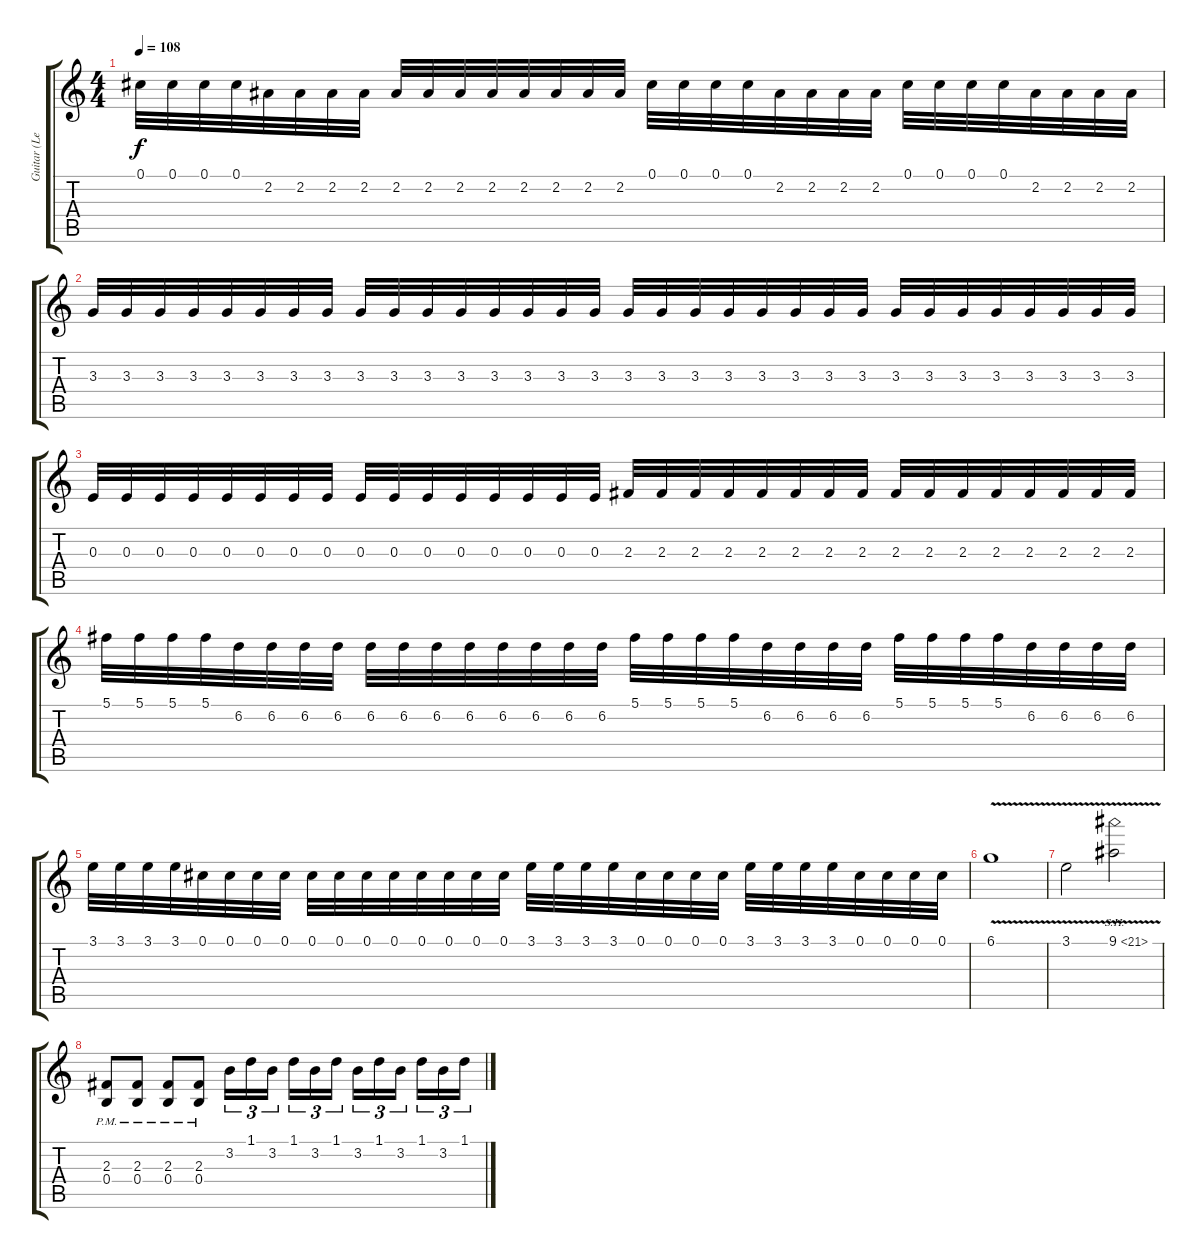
\track ("Guitar (Left)" "Guitar (Le") {instrument distortionguitar}
\staff {score tabs}
\tuning (Db4 Ab3 E3 B2 Gb2 B1) {hide}
\ts (4 4)
\tempo 108
\clef g2
\ks c
0.1.32{dy f} 0.1.32 0.1.32 0.1.32 2.2.32 2.2.32 2.2.32 2.2.32 2.2.32 2.2.32 2.2.32 2.2.32 2.2.32 2.2.32 2.2.32 2.2.32 0.1.32 0.1.32 0.1.32 0.1.32 2.2.32 2.2.32 2.2.32 2.2.32 0.1.32 0.1.32 0.1.32 0.1.32 2.2.32 2.2.32 2.2.32 2.2.32 |
3.3.32 3.3.32 3.3.32 3.3.32 3.3.32 3.3.32 3.3.32 3.3.32 3.3.32 3.3.32 3.3.32 3.3.32 3.3.32 3.3.32 3.3.32 3.3.32 3.3.32 3.3.32 3.3.32 3.3.32 3.3.32 3.3.32 3.3.32 3.3.32 3.3.32 3.3.32 3.3.32 3.3.32 3.3.32 3.3.32 3.3.32 3.3.32 |
0.3.32 0.3.32 0.3.32 0.3.32 0.3.32 0.3.32 0.3.32 0.3.32 0.3.32 0.3.32 0.3.32 0.3.32 0.3.32 0.3.32 0.3.32 0.3.32 2.3.32 2.3.32 2.3.32 2.3.32 2.3.32 2.3.32 2.3.32 2.3.32 2.3.32 2.3.32 2.3.32 2.3.32 2.3.32 2.3.32 2.3.32 2.3.32 |
5.1.32 5.1.32 5.1.32 5.1.32 6.2.32 6.2.32 6.2.32 6.2.32 6.2.32 6.2.32 6.2.32 6.2.32 6.2.32 6.2.32 6.2.32 6.2.32 5.1.32 5.1.32 5.1.32 5.1.32 6.2.32 6.2.32 6.2.32 6.2.32 5.1.32 5.1.32 5.1.32 5.1.32 6.2.32 6.2.32 6.2.32 6.2.32 |
3.1.32 3.1.32 3.1.32 3.1.32 0.1.32 0.1.32 0.1.32 0.1.32 0.1.32 0.1.32 0.1.32 0.1.32 0.1.32 0.1.32 0.1.32 0.1.32 3.1.32 3.1.32 3.1.32 3.1.32 0.1.32 0.1.32 0.1.32 0.1.32 3.1.32 3.1.32 3.1.32 3.1.32 0.1.32 0.1.32 0.1.32 0.1.32 |
6.1{v}.1 |
3.1{v}.2 9.1{sh 12 v}.2 |
(2.3{pm} 0.4{pm}).8 (2.3{pm} 0.4{pm}).8 (2.3{pm} 0.4{pm}).8 (2.3{pm} 0.4{pm}).8 3.2.16{tu (3 2)} 1.1.16{tu (3 2)} 3.2.16{tu (3 2) beam splitsecondary} 1.1.16{tu (3 2)} 3.2.16{tu (3 2)} 1.1.16{tu (3 2)} 3.2.16{tu (3 2)} 1.1.16{tu (3 2)} 3.2.16{tu (3 2) beam splitsecondary} 1.1.16{tu (3 2)} 3.2.16{tu (3 2)} 1.1.16{tu (3 2)}
